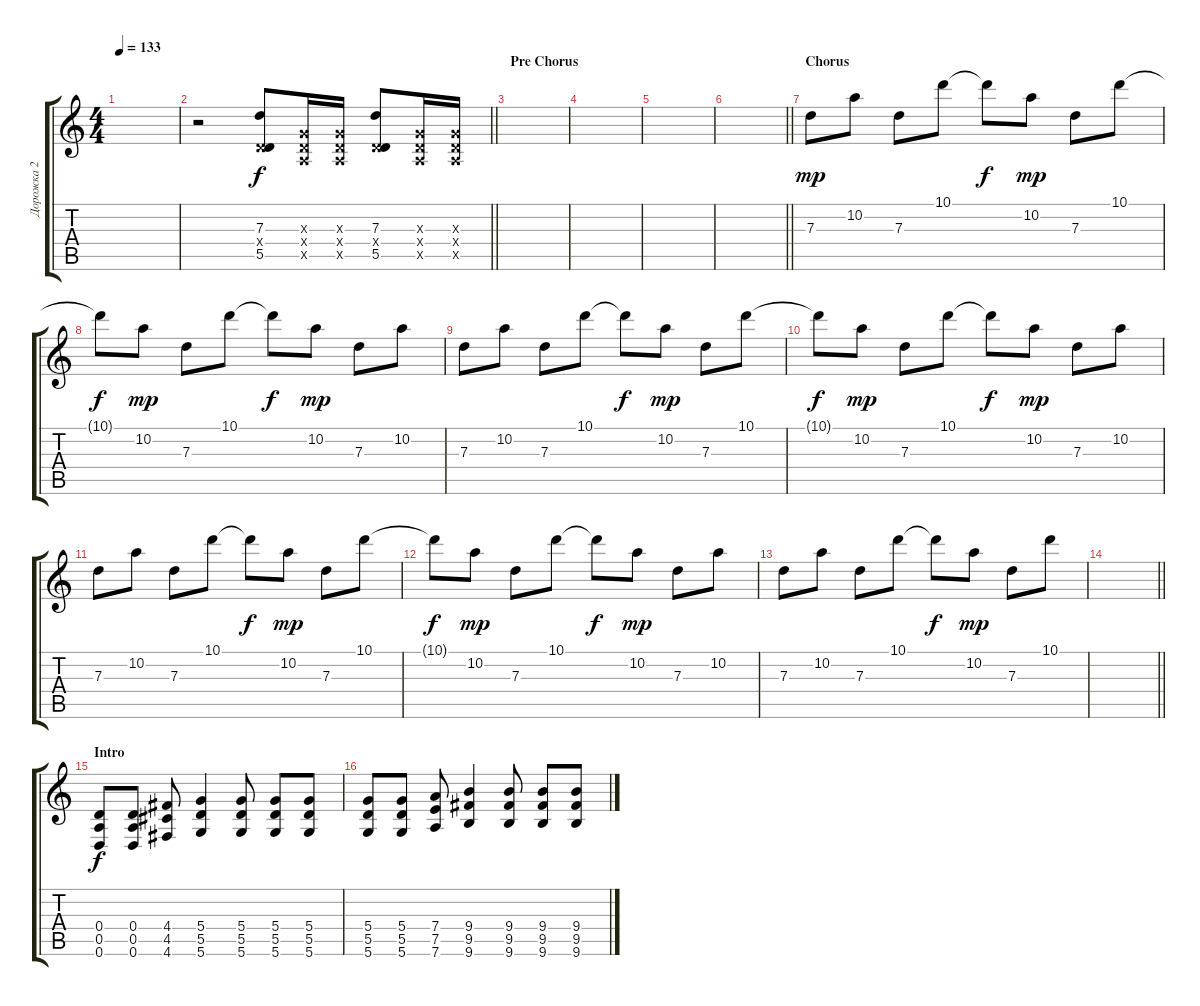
\track ("Дорожка 2" "Дорожка 2") {instrument distortionguitar}
\staff {score tabs}
\tuning (E4 B3 G3 D3 A2 D2) {hide}
\ts (4 4)
\tempo 133
\clef g2
\ks c
|
\barLineRight lightlight
r.2 (7.3 0.4{x} 5.5).8 (0.3{x} 0.4{x} 0.5{x}).16 (0.3{x} 0.4{x} 0.5{x}).16 (7.3 0.4{x} 5.5).8 (0.3{x} 0.4{x} 0.5{x}).16 (0.3{x} 0.4{x} 0.5{x}).16 |
\section ("" "Pre Chorus")
|
|
|
\barLineRight lightlight
|
\section ("" "Chorus")
7.3.8{dy mp volume 14} 10.2.8 7.3.8 10.1.8 10.1{t}.8{dy f} 10.2.8{dy mp} 7.3.8 10.1.8 |
10.1{t}.8{dy f} 10.2.8{dy mp} 7.3.8 10.1.8 10.1{t}.8{dy f} 10.2.8{dy mp} 7.3.8 10.2.8 |
7.3.8 10.2.8 7.3.8 10.1.8 10.1{t}.8{dy f} 10.2.8{dy mp} 7.3.8 10.1.8 |
10.1{t}.8{dy f} 10.2.8{dy mp} 7.3.8 10.1.8 10.1{t}.8{dy f} 10.2.8{dy mp} 7.3.8 10.2.8 |
7.3.8 10.2.8 7.3.8 10.1.8 10.1{t}.8{dy f} 10.2.8{dy mp} 7.3.8 10.1.8 |
10.1{t}.8{dy f} 10.2.8{dy mp} 7.3.8 10.1.8 10.1{t}.8{dy f} 10.2.8{dy mp} 7.3.8 10.2.8 |
7.3.8 10.2.8 7.3.8 10.1.8 10.1{t}.8{dy f} 10.2.8{dy mp} 7.3.8 10.1.8 |
\barLineRight lightlight
|
\section ("" "Intro")
(0.4 0.5 0.6).8{dy f} (0.4 0.5 0.6).8 (4.4 4.5 4.6).8 (5.4 5.5 5.6).4 (5.4 5.5 5.6).8 (5.4 5.5 5.6).8 (5.4 5.5 5.6).8 |
(5.4 5.5 5.6).8 (5.4 5.5 5.6).8 (7.4 7.5 7.6).8 (9.4 9.5 9.6).4 (9.4 9.5 9.6).8 (9.4 9.5 9.6).8 (9.4 9.5 9.6).8
